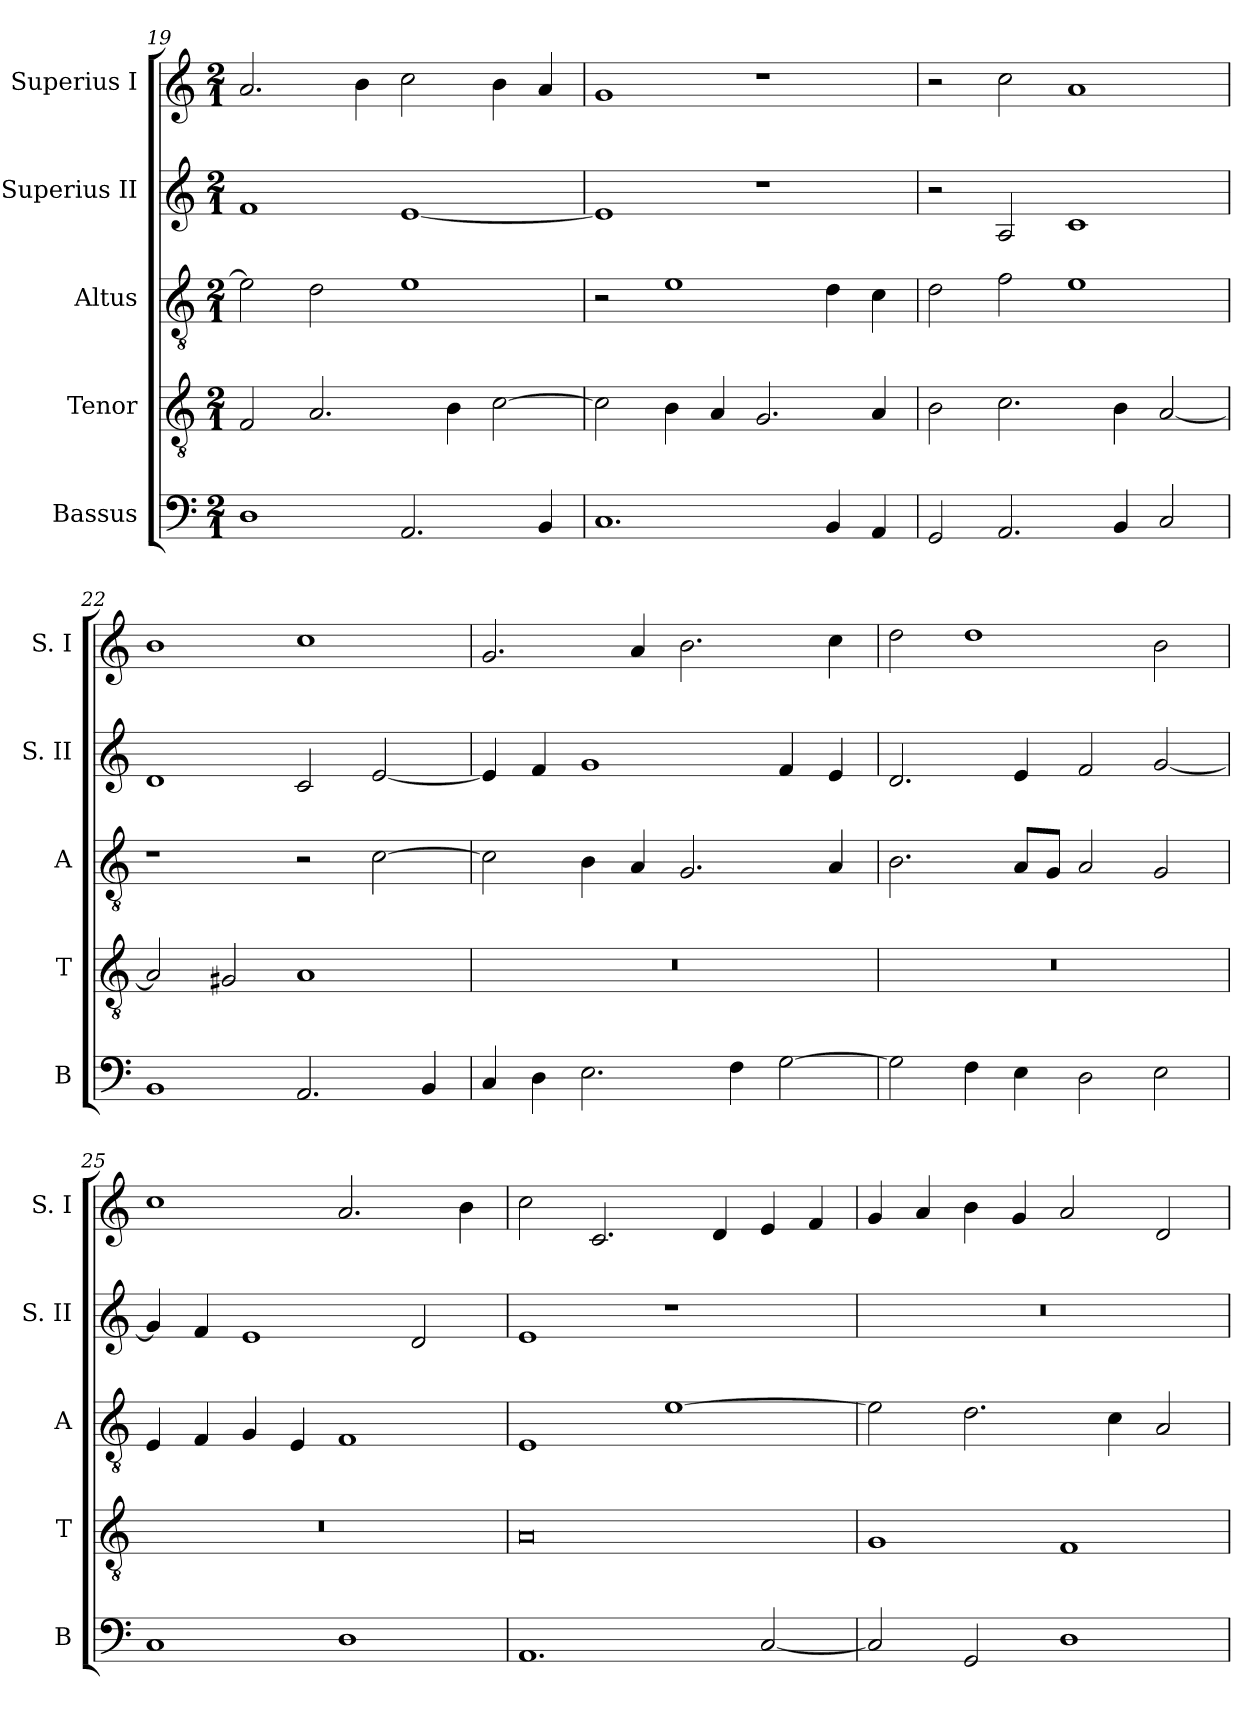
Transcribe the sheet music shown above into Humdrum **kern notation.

**kern	**kern	**kern	**kern	**kern
*part5	*part4	*part3	*part2	*part1
*staff5	*staff4	*staff3	*staff2	*staff1
*I"Bassus	*I"Tenor	*I"Altus	*I"Superius II	*I"Superius I
*I'B	*I'T	*I'A	*I'S. II	*I'S. I
*clefF4	*clefGv2	*clefGv2	*clefG2	*clefG2
*k[]	*k[]	*k[]	*k[]	*k[]
*C:	*C:	*C:	*C:	*C:
*M2/1	*M2/1	*M2/1	*M2/1	*M2/1
=19	=19	=19	=19	=19
1D	2F	2e]	1f	2.a
.	2.A	2d	.	.
.	.	.	.	4b
2.AA	.	1e	[1e	2cc
.	4B	.	.	.
.	[2c	.	.	4b
4BB	.	.	.	4a
=20	=20	=20	=20	=20
1.C	2c]	2r	1e]	1g
.	4B	1e	.	.
.	4A	.	.	.
.	2.G	.	1r	1r
4BB	.	4d	.	.
4AA	4A	4c	.	.
=21	=21	=21	=21	=21
2GG	2B	2d	2r	2r
2.AA	2.c	2f	2A	2cc
.	.	1e	1c	1a
4BB	4B	.	.	.
2C	[2A	.	.	.
=22	=22	=22	=22	=22
1BB	2A]	1r	1d	1b
.	2G#X	.	.	.
2.AA	1A	2r	2c	1cc
.	.	[2c	[2e	.
4BB	.	.	.	.
=23	=23	=23	=23	=23
4C	0r	2c]	4e]	2.g
4D	.	.	4f	.
2.E	.	4B	1g	.
.	.	4A	.	4a
.	.	2.G	.	2.b
4F	.	.	.	.
[2G	.	.	4f	.
.	.	4A	4e	4cc
=24	=24	=24	=24	=24
2G]	0r	2.B	2.d	2dd
4F	.	.	.	1dd
4E	.	8AL	4e	.
.	.	8GJ	.	.
2D	.	2A	2f	.
2E	.	2G	[2g	2b
=25	=25	=25	=25	=25
1C	0r	4E	4g]	1cc
.	.	4F	4f	.
.	.	4G	1e	.
.	.	4E	.	.
1D	.	1F	.	2.a
.	.	.	2d	.
.	.	.	.	4b
=26	=26	=26	=26	=26
1.AA	0A	1E	1e	2cc
.	.	.	.	2.c
.	.	[1e	1r	.
.	.	.	.	4d
[2C	.	.	.	4e
.	.	.	.	4f
=27	=27	=27	=27	=27
2C]	1G	2e]	0r	4g
.	.	.	.	4a
2GG	.	2.d	.	4b
.	.	.	.	4g
1D	1F	.	.	2a
.	.	4c	.	.
.	.	2A	.	2d
=	=	=	=	=
*-	*-	*-	*-	*-
